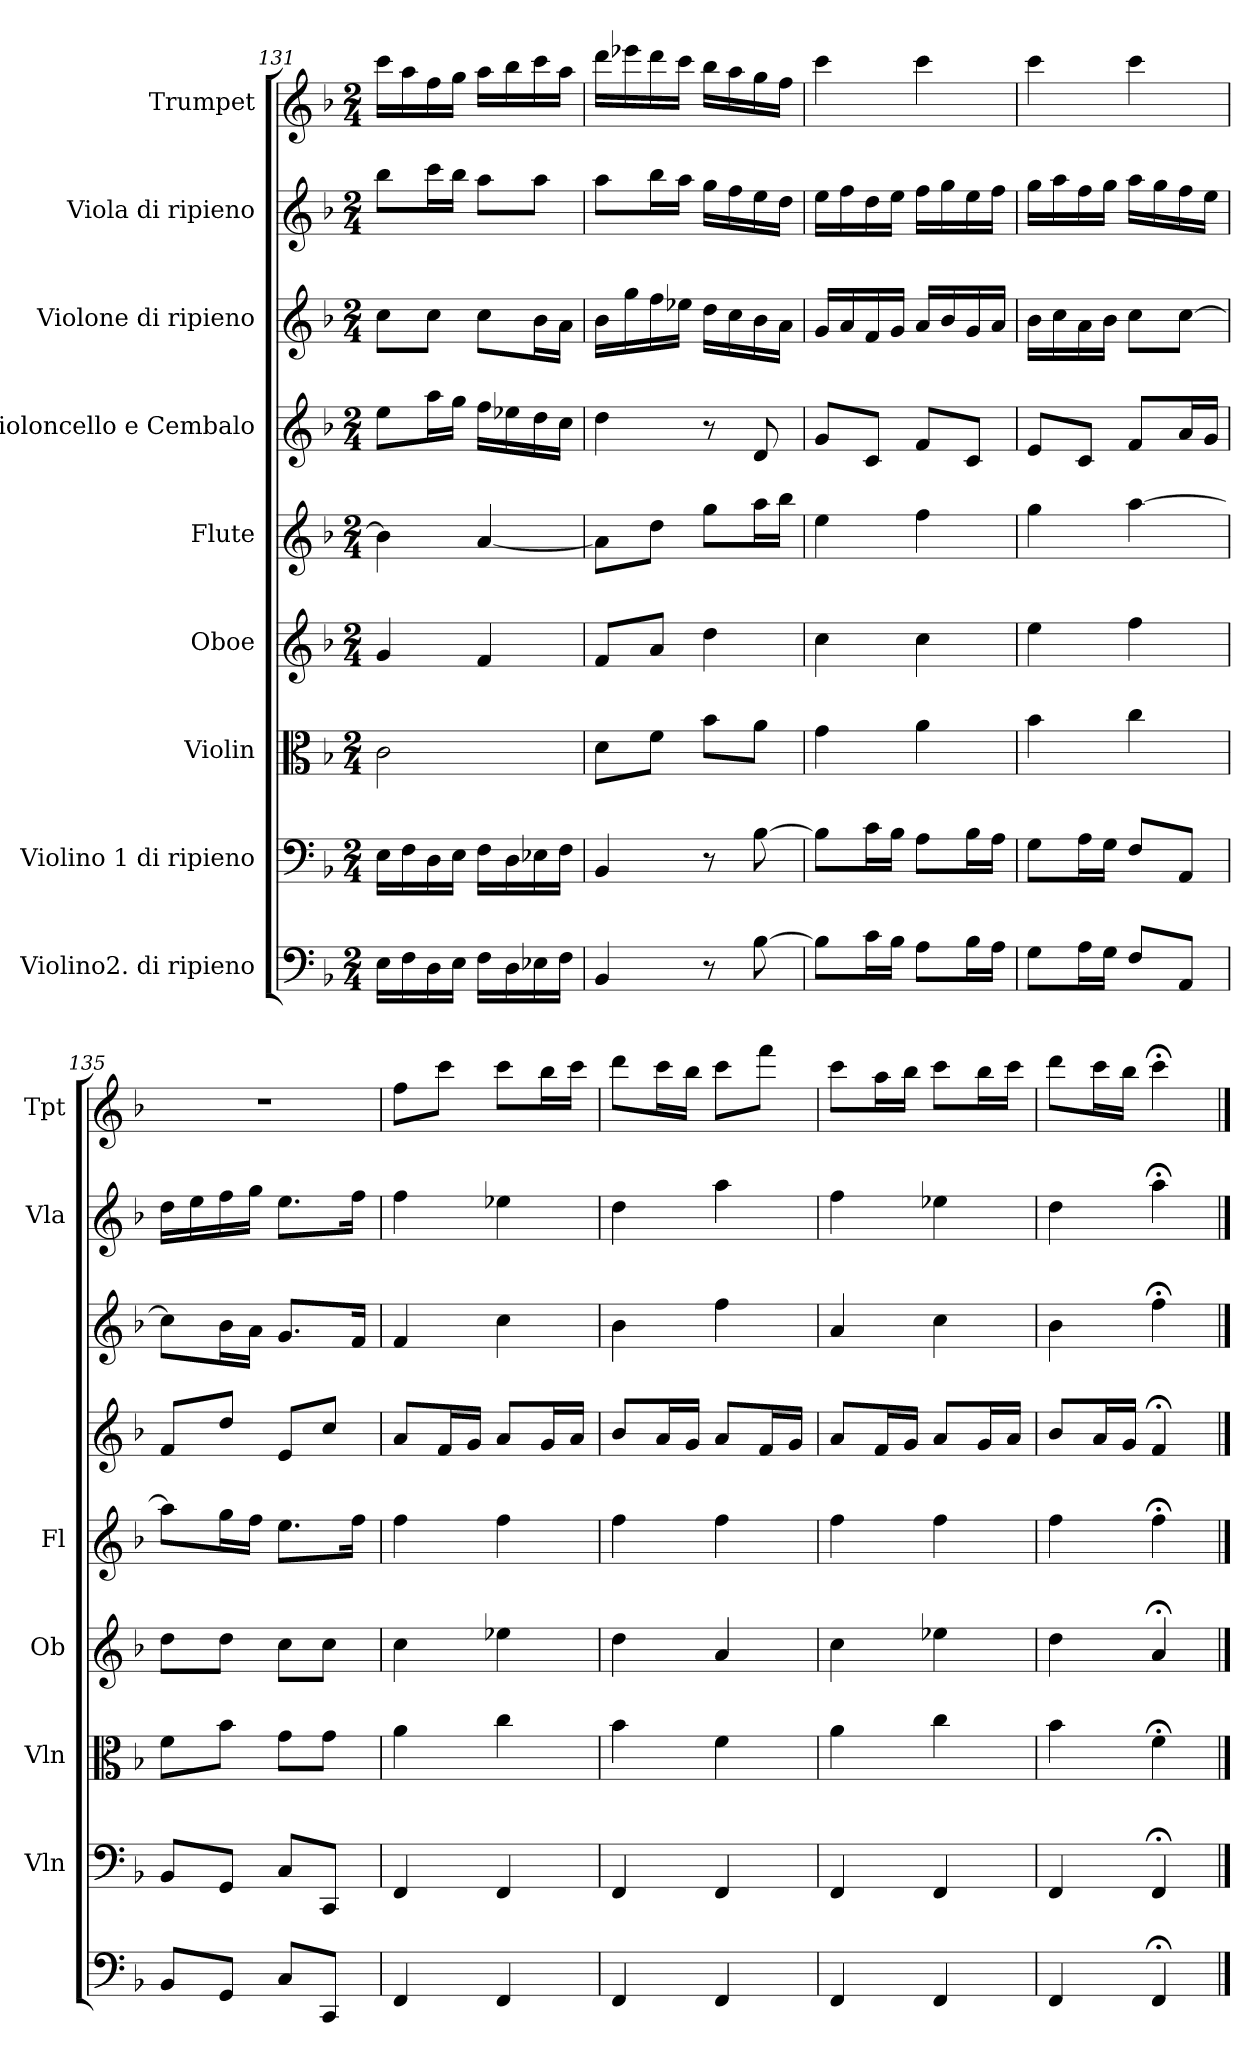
**kern	**kern	**kern	**kern	**kern	**kern	**kern	**kern	**kern
*part9	*part8	*part7	*part6	*part5	*part4	*part3	*part2	*part1
*staff9	*staff8	*staff7	*staff6	*staff5	*staff4	*staff3	*staff2	*staff1
*I"Violino2. di ripieno	*I"Violino 1 di ripieno	*I"Violin	*I"Oboe	*I"Flute	*I"Violoncello e Cembalo	*I"Violone di ripieno	*I"Viola di ripieno	*I"Trumpet
*	*I'Vln	*I'Vln	*I'Ob	*I'Fl	*	*	*I'Vla	*I'Tpt
*clefF4	*clefF4	*clefC3	*clefG2	*clefG2	*clefG2	*clefG2	*clefG2	*clefG2
*	*	*	*	*	*	*	*	*ITrd1c2
*k[b-]	*k[b-]	*k[b-]	*k[b-]	*k[b-]	*k[b-]	*k[b-]	*k[b-]	*k[b-e-a-]
*F:	*F:	*F:	*F:	*F:	*F:	*F:	*F:	*E-:
*M2/4	*M2/4	*M2/4	*M2/4	*M2/4	*M2/4	*M2/4	*M2/4	*M2/4
=131	=131	=131	=131	=131	=131	=131	=131	=131
16E\LL	16E\LL	2c\	4g/	4b-\]	8ee\L	8cc\L	8bb-\L	16bb-\LL
16F\	16F\	.	.	.	.	.	.	16gg\
16D\	16D\	.	.	.	16aa\L	8cc\J	16ccc\L	16ee-\
16E\JJ	16E\JJ	.	.	.	16gg\JJ	.	16bb-\JJ	16ff\JJ
16F\LL	16F\LL	.	4f/	[4a/	16ff\LL	8cc\L	8aa\L	16gg\LL
16D\	16D\	.	.	.	16ee-\	.	.	16aa-\
16E-\	16E-\	.	.	.	16dd\	16b-\L	8aa\J	16bb-\
16F\JJ	16F\JJ	.	.	.	16cc\JJ	16a\JJ	.	16gg\JJ
=132	=132	=132	=132	=132	=132	=132	=132	=132
4BB-/	4BB-/	8d\L	8f/L	8a\L]	4dd\	16b-\LL	8aa\L	16ccc\LL
.	.	.	.	.	.	16gg\	.	16ddd-\
.	.	8f\J	8a/J	8dd\J	.	16ff\	16bb-\L	16ccc\
.	.	.	.	.	.	16ee-\JJ	16aa\JJ	16bb-\JJ
8r	8r	8b-\L	4dd\	8gg\L	8r	16dd\LL	16gg\LL	16aa-\LL
.	.	.	.	.	.	16cc\	16ff\	16gg\
[8B-\	[8B-\	8a\J	.	16aa\L	8d/	16b-\	16ee\	16ff\
.	.	.	.	16bb-\JJ	.	16a\JJ	16dd\JJ	16ee-\JJ
=133	=133	=133	=133	=133	=133	=133	=133	=133
8B-\L]	8B-\L]	4g\	4cc\	4ee\	8g/L	16g/LL	16ee\LL	4bb-\
.	.	.	.	.	.	16a/	16ff\	.
16c\L	16c\L	.	.	.	8c/J	16f/	16dd\	.
16B-\JJ	16B-\JJ	.	.	.	.	16g/JJ	16ee\JJ	.
8A\L	8A\L	4a\	4cc\	4ff\	8f/L	16a/LL	16ff\LL	4bb-\
.	.	.	.	.	.	16b-/	16gg\	.
16B-\L	16B-\L	.	.	.	8c/J	16g/	16ee\	.
16A\JJ	16A\JJ	.	.	.	.	16a/JJ	16ff\JJ	.
=134	=134	=134	=134	=134	=134	=134	=134	=134
8G\L	8G\L	4b-\	4ee\	4gg\	8e/L	16b-\LL	16gg\LL	4bb-\
.	.	.	.	.	.	16cc\	16aa\	.
16A\L	16A\L	.	.	.	8c/J	16a\	16ff\	.
16G\JJ	16G\JJ	.	.	.	.	16b-\JJ	16gg\JJ	.
8F/L	8F/L	4cc\	4ff\	[4aa\	8f/L	8cc\L	16aa\LL	4bb-\
.	.	.	.	.	.	.	16gg\	.
8AA/J	8AA/J	.	.	.	16a/L	[8cc\J	16ff\	.
.	.	.	.	.	16g/JJ	.	16ee\JJ	.
!!LO:PB:g=z
=135	=135	=135	=135	=135	=135	=135	=135	=135
8BB-/L	8BB-/L	8f\L	8dd\L	8aa\L]	8f/L	8cc\L]	16dd\LL	2r
.	.	.	.	.	.	.	16ee\	.
8GG/J	8GG/J	8b-\J	8dd\J	16gg\L	8dd/J	16b-\L	16ff\	.
.	.	.	.	16ff\JJ	.	16a\JJ	16gg\JJ	.
8C/L	8C/L	8g\L	8cc\L	8.ee\L	8e/L	8.g/L	8.ee\L	.
8CC/J	8CC/J	8g\J	8cc\J	.	8cc/J	.	.	.
.	.	.	.	16ff\Jk	.	16f/Jk	16ff\Jk	.
=136	=136	=136	=136	=136	=136	=136	=136	=136
4FF/	4FF/	4a\	4cc\	4ff\	8a/L	4f/	4ff\	8ee-\L
.	.	.	.	.	16f/L	.	.	8bb-\J
.	.	.	.	.	16g/JJ	.	.	.
4FF/	4FF/	4cc\	4ee-\	4ff\	8a/L	4cc\	4ee-\	8bb-\L
.	.	.	.	.	16g/L	.	.	16aa-\L
.	.	.	.	.	16a/JJ	.	.	16bb-\JJ
=137	=137	=137	=137	=137	=137	=137	=137	=137
4FF/	4FF/	4b-\	4dd\	4ff\	8b-/L	4b-\	4dd\	8ccc\L
.	.	.	.	.	16a/L	.	.	16bb-\L
.	.	.	.	.	16g/JJ	.	.	16aa-\JJ
4FF/	4FF/	4f\	4a/	4ff\	8a/L	4ff\	4aa\	8bb-\L
.	.	.	.	.	16f/L	.	.	8eee-\J
.	.	.	.	.	16g/JJ	.	.	.
=138	=138	=138	=138	=138	=138	=138	=138	=138
4FF/	4FF/	4a\	4cc\	4ff\	8a/L	4a/	4ff\	8bb-\L
.	.	.	.	.	16f/L	.	.	16gg\L
.	.	.	.	.	16g/JJ	.	.	16aa-\JJ
4FF/	4FF/	4cc\	4ee-\	4ff\	8a/L	4cc\	4ee-\	8bb-\L
.	.	.	.	.	16g/L	.	.	16aa-\L
.	.	.	.	.	16a/JJ	.	.	16bb-\JJ
=139	=139	=139	=139	=139	=139	=139	=139	=139
4FF/	4FF/	4b-\	4dd\	4ff\	8b-/L	4b-\	4dd\	8ccc\L
.	.	.	.	.	16a/L	.	.	16bb-\L
.	.	.	.	.	16g/JJ	.	.	16aa-\JJ
4FF;/	4FF;/	4f;<\	4a;/	4ff;<\	4f;/	4ff;<\	4aa;<\	4bb-;<\
==	==	==	==	==	==	==	==	==
*-	*-	*-	*-	*-	*-	*-	*-	*-
